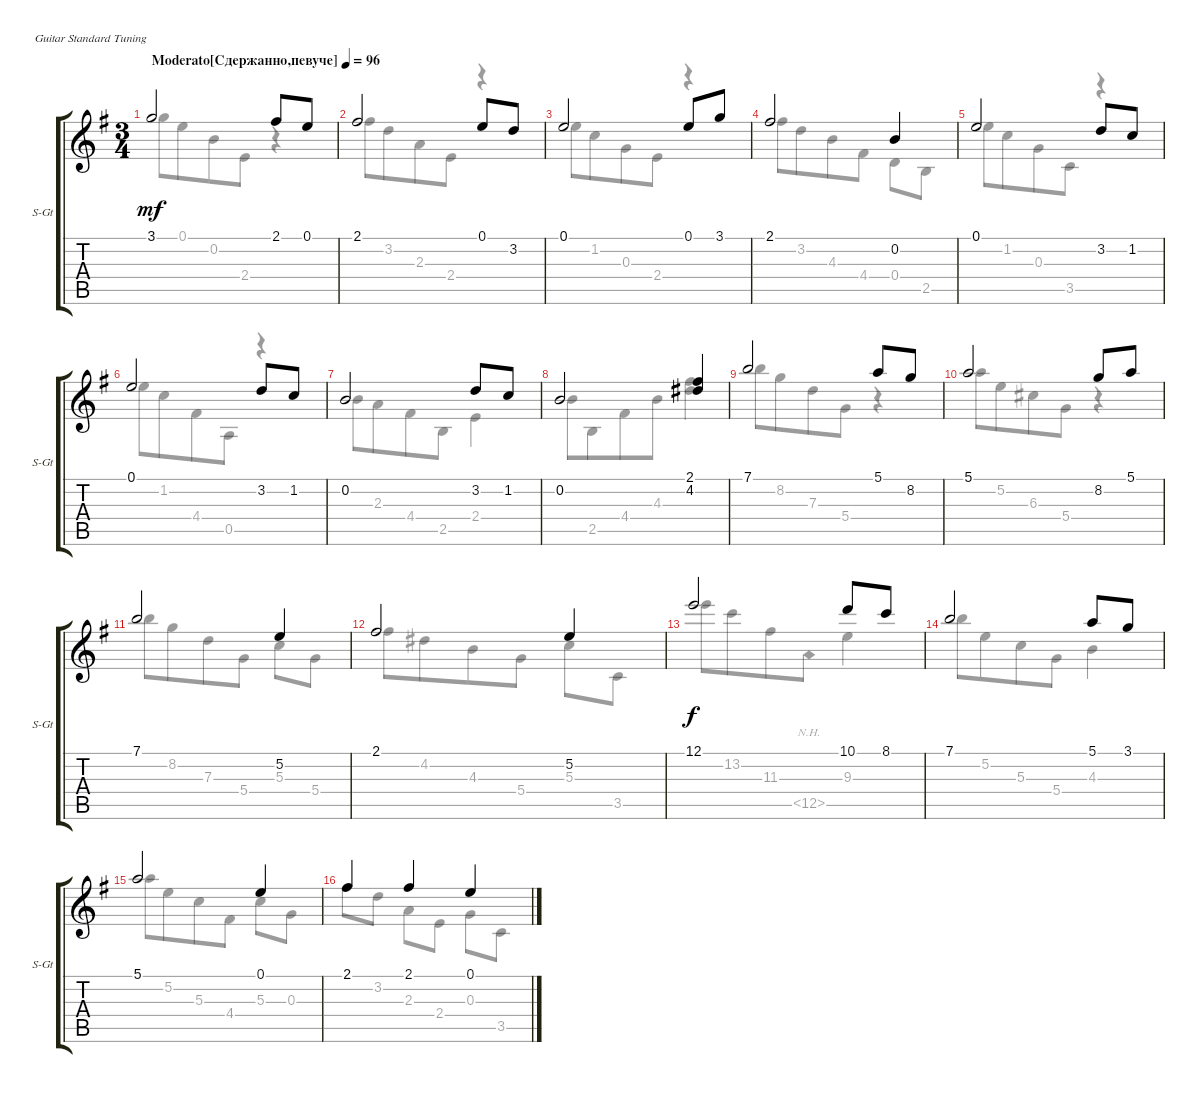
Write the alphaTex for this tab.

\defaultSystemsLayout 4
\bracketExtendMode groupsimilarinstruments
\useSystemSignSeparator
\singleTrackTrackNamePolicy allsystems
\multiTrackTrackNamePolicy allsystems
\firstSystemTrackNameOrientation horizontal
\otherSystemsTrackNameOrientation horizontal
\track ("Steel Guitar" "S-Gt") {instrument acousticguitarsteel}
\staff {score tabs}
\tuning (E4 B3 G3 D3 A2 E2)
\voice
\ts (3 4)
\beaming (8 4 2)
\tempo (96 "Moderato[Сдержанно,певуче]")
\clef g2
\ks eminor
3.1.2{dy mf instrument acousticguitarsteel} 2.1.8 0.1.8 |
2.1.2 0.1.8 3.2.8 |
0.1.2 0.1.8 3.1.8 |
2.1.2 0.2.4 |
0.1.2 3.2.8 1.2.8 |
0.1.2 3.2.8 1.2.8 |
0.2.2 3.2.8 1.2.8 |
0.2.2 (4.2 2.1).4 |
7.1.2 5.1.8 8.2.8 |
5.1.2 8.2.8 5.1.8 |
7.1.2 5.2.4 |
2.1.2 5.2.4 |
12.1.2{dy f} 10.1.8 8.1.8 |
7.1.2 5.1.8 3.1.8 |
5.1.2 0.1.4 |
2.1.4 2.1.4 0.1.4
\voice
\clef g2
\ottava regular
\simile none
\ks eminor
3.1.8{dy mf} 0.1.8 0.2.8 2.4.8 r.4 |
2.1.8 3.2.8 2.3.8 2.4.8 r.4 |
0.1.8 1.2.8 0.3.8 2.4.8 r.4 |
2.1.8 3.2.8 4.3.8 4.4.8 0.4.8 2.5.8 |
0.1.8 1.2.8 0.3.8 3.5.8 r.4 |
0.1.8 1.2.8 4.4.8 0.5.8 r.4 |
0.2.8 2.3.8 4.4.8 2.5.8 2.4.4 |
0.2.8 2.5.8 4.4.8 4.3.8 (4.2 2.1).4 |
7.1.8 8.2.8 7.3.8 5.4.8 r.4 |
5.1.8 5.2.8 6.3.8 5.4.8 r.4 |
7.1.8 8.2.8 7.3.8 5.4.8 5.3.8 5.4.8 |
2.1.8 4.2.8 4.3.8 5.4.8 5.3.8 3.5.8 |
12.1.8{dy f} 13.2.8 11.3.8 12.5{nh}.8 9.3.4 |
7.1.8 5.2.8 5.3.8 5.4.8 4.3.4 |
5.1.8 5.2.8 5.3.8 4.4.8 5.3.8 0.3.8 |
2.1.8 3.2.8{beam split} 2.3.8 2.4.8 0.3.8 3.5.8
